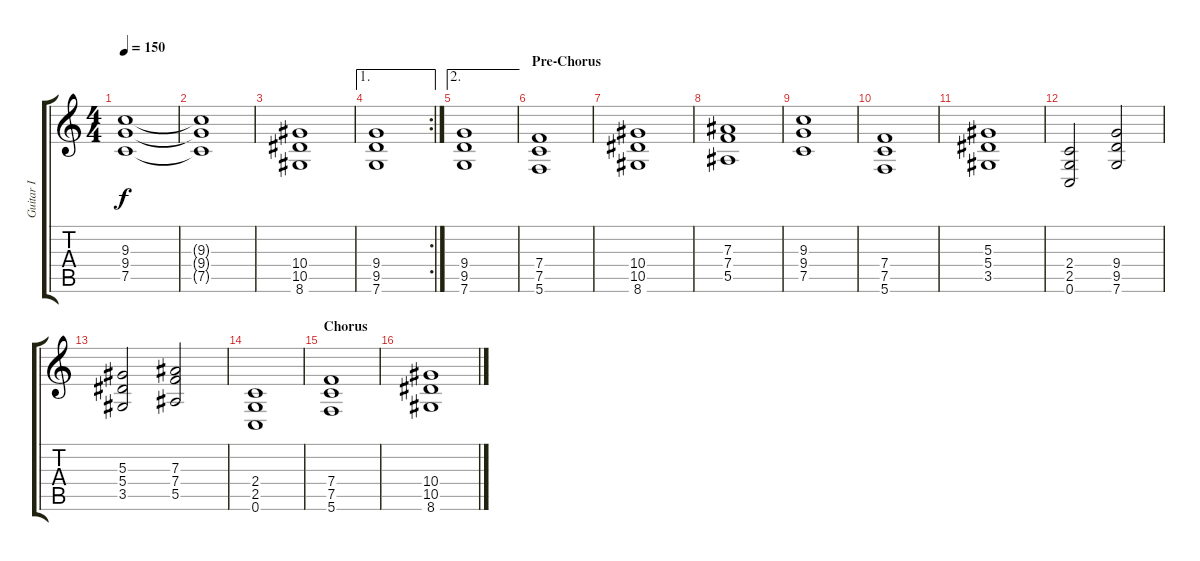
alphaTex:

\track ("Guitar I" "Guitar I") {instrument distortionguitar}
\staff {score tabs}
\tuning (C4 G3 Eb3 Bb2 F2 C2) {hide}
\ts (4 4)
\tempo 150
\clef g2
\ks c
(9.3 9.4 7.5).1{dy f balance 8} |
(9.3{t} 9.4{t} 7.5{t}).1 |
(10.4 10.5 8.6).1 |
\ae 1
\rc 2
(9.4 9.5 7.6).1 |
\ae 2
(9.4 9.5 7.6).1 |
\section ("" "Pre-Chorus")
(7.4 7.5 5.6).1 |
(10.4 10.5 8.6).1 |
(7.3 7.4 5.5).1 |
(9.3 9.4 7.5).1 |
(7.4 7.5 5.6).1 |
(5.3 5.4 3.5).1 |
(2.4 2.5 0.6).2 (9.4 9.5 7.6).2 |
(5.3 5.4 3.5).2 (7.3 7.4 5.5).2 |
(2.4 2.5 0.6).1 |
\section ("" "Chorus")
(7.4 7.5 5.6).1{volume 12} |
(10.4 10.5 8.6).1
